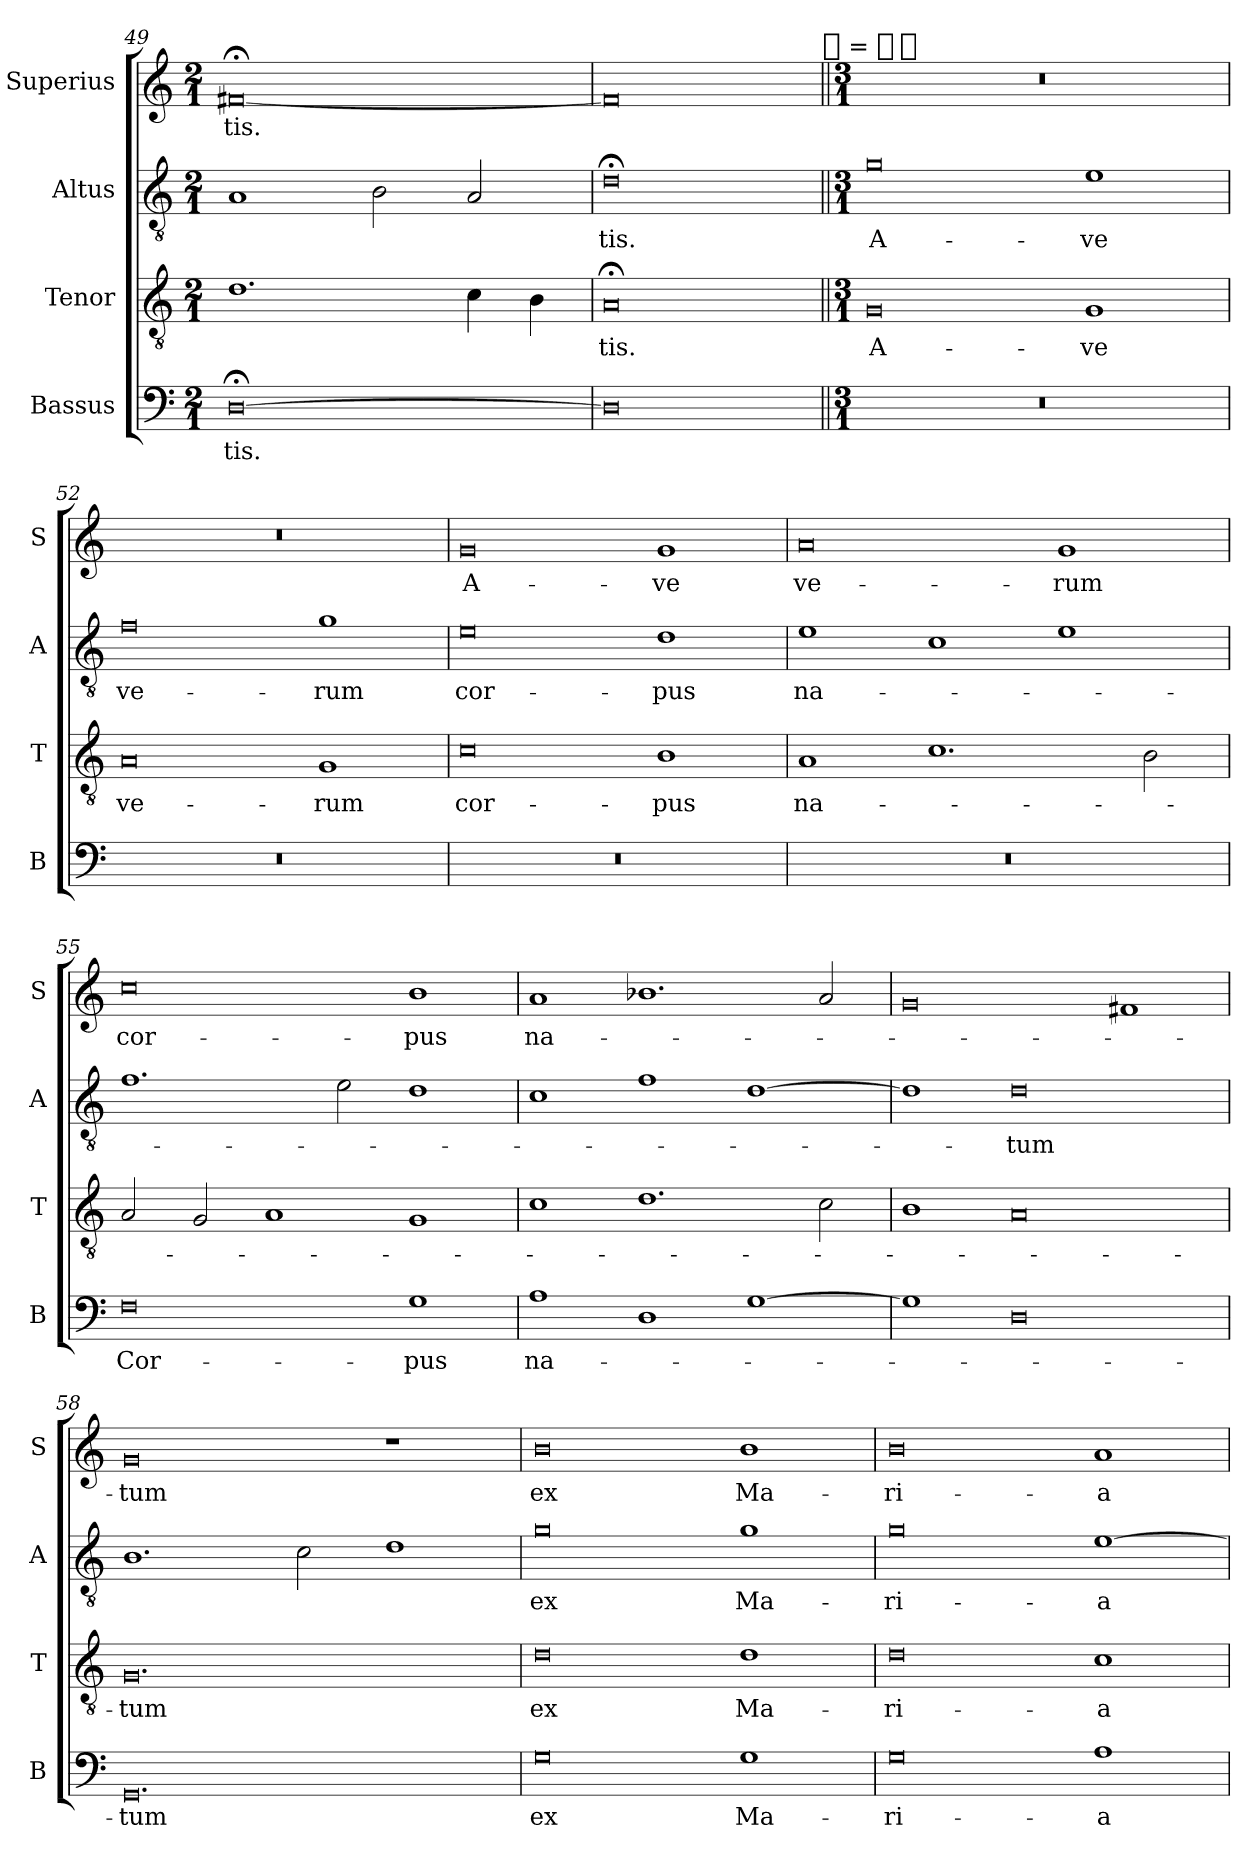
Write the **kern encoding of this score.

**kern	**text	**kern	**text	**kern	**text	**kern	**text
*part4	*part4	*part3	*part3	*part2	*part2	*part1	*part1
*staff4	*staff4	*staff3	*staff3	*staff2	*staff2	*staff1	*staff1
*I"Bassus	*	*I"Tenor	*	*I"Altus	*	*I"Superius	*
*I'B	*	*I'T	*	*I'A	*	*I'S	*
*clefF4	*	*clefGv2	*	*clefGv2	*	*clefG2	*
*k[]	*	*k[]	*	*k[]	*	*k[]	*
*M2/1	*	*M2/1	*	*M2/1	*	*M2/1	*
=49	=49	=49	=49	=49	=49	=49	=49
[0D;<	-tis.	1.d	.	1A	.	[0f#X;<	-tis.
.	.	.	.	2B	.	.	.
.	.	4c	.	2A	.	.	.
.	.	4B	.	.	.	.	.
=50	=50	=50	=50	=50	=50	=50	=50
0D]	.	0A;<	-tis.	0d;<	-tis.	0f#]	.
!	!	!	!	!	!	!LO:TX:a:t=[whole] = [whole-dot]	!
=51||	=51||	=51||	=51||	=51||	=51||	=51||	=51||
*M3/1	*	*M3/1	*	*M3/1	*	*M3/1	*
0.r	.	0G	A-	0g	A-	0.r	.
.	.	1G	-ve	1e	-ve	.	.
=52	=52	=52	=52	=52	=52	=52	=52
0.r	.	0A	ve-	0f	ve-	0.r	.
.	.	1G	-rum	1g	-rum	.	.
=53	=53	=53	=53	=53	=53	=53	=53
0.r	.	0c	cor-	0e	cor-	0g	A-
.	.	1B	-pus	1d	-pus	1g	-ve
=54	=54	=54	=54	=54	=54	=54	=54
0.r	.	1A	na-	1e	na-	0a	ve-
.	.	1.c	.	1c	.	.	.
.	.	.	.	1e	.	1g	-rum
.	.	2B	.	.	.	.	.
=55	=55	=55	=55	=55	=55	=55	=55
0F	Cor-	2A	.	1.f	.	0cc	cor-
.	.	2G	.	.	.	.	.
.	.	1A	.	.	.	.	.
.	.	.	.	2e	.	.	.
1G	-pus	1G	.	1d	.	1b	-pus
=56	=56	=56	=56	=56	=56	=56	=56
1A	na-	1c	.	1c	.	1a	na-
1D	.	1.d	.	1f	.	1.b-X	.
[1G	.	.	.	[1d	.	.	.
.	.	2c	.	.	.	2a	.
=57	=57	=57	=57	=57	=57	=57	=57
1G]	.	1B	.	1d]	.	0g	.
0D	.	0A	.	0d	-tum	.	.
.	.	.	.	.	.	1f#X	.
=58	=58	=58	=58	=58	=58	=58	=58
0.GG	-tum	0.G	-tum	1.B	.	0g	-tum
.	.	.	.	2c	.	.	.
.	.	.	.	1d	.	1r	.
=59	=59	=59	=59	=59	=59	=59	=59
0G	ex	0d	ex	0g	ex	0b	ex
1G	Ma-	1d	Ma-	1g	Ma-	1b	Ma-
=60	=60	=60	=60	=60	=60	=60	=60
0G	-ri-	0d	-ri-	0g	-ri-	0b	-ri-
1A	-a	1c	-a	[1e	-a	1a	-a
=	=	=	=	=	=	=	=
*-	*-	*-	*-	*-	*-	*-	*-
